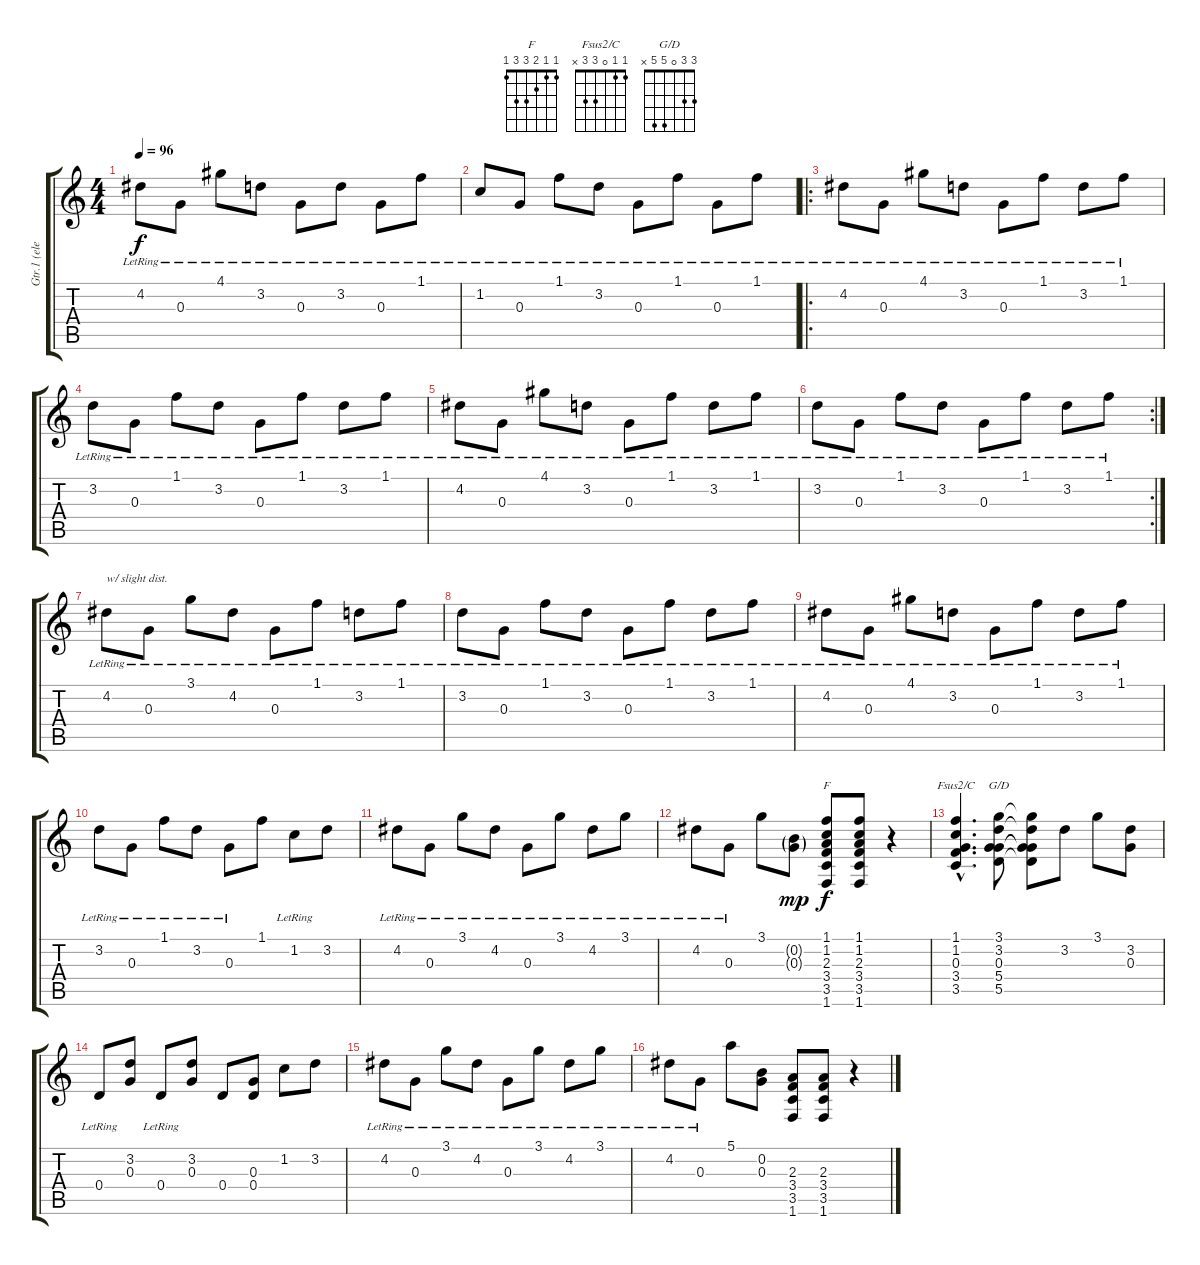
\track ("Gtr.1 (elec.)" "Gtr.1 (ele") {instrument electricguitarclean}
\staff {score tabs}
\tuning (E4 B3 G3 D3 A2 E2) {hide}
\chord ("F" 1 1 2 3 3 1)
\chord ("Fsus2/C" 1 1 0 3 3 x)
\chord ("G/D" 3 3 0 5 5 x)
\ts (4 4)
\tempo 96
\clef g2
\ks c
4.2{lr}.8{dy f} 0.3{lr}.8 4.1{lr}.8 3.2{lr}.8 0.3{lr}.8 3.2{lr}.8 0.3{lr}.8 1.1{lr}.8 |
1.2{lr}.8 0.3{lr}.8 1.1{lr}.8 3.2{lr}.8 0.3{lr}.8 1.1{lr}.8 0.3{lr}.8 1.1{lr}.8 |
\ro
4.2{lr}.8 0.3{lr}.8 4.1{lr}.8 3.2{lr}.8 0.3{lr}.8 1.1{lr}.8 3.2{lr}.8 1.1{lr}.8 |
3.2{lr}.8 0.3{lr}.8 1.1{lr}.8 3.2{lr}.8 0.3{lr}.8 1.1{lr}.8 3.2{lr}.8 1.1{lr}.8 |
4.2{lr}.8 0.3{lr}.8 4.1{lr}.8 3.2{lr}.8 0.3{lr}.8 1.1{lr}.8 3.2{lr}.8 1.1{lr}.8 |
\rc 2
3.2{lr}.8 0.3{lr}.8 1.1{lr}.8 3.2{lr}.8 0.3{lr}.8 1.1{lr}.8 3.2{lr}.8 1.1{lr}.8 |
4.2{lr}.8{txt "w/ slight dist." instrument overdrivenguitar} 0.3{lr}.8 3.1{lr}.8 4.2{lr}.8 0.3{lr}.8 1.1{lr}.8 3.2{lr}.8 1.1{lr}.8 |
3.2{lr}.8 0.3{lr}.8 1.1{lr}.8 3.2{lr}.8 0.3{lr}.8 1.1{lr}.8 3.2{lr}.8 1.1{lr}.8 |
4.2{lr}.8 0.3{lr}.8 4.1{lr}.8 3.2{lr}.8 0.3{lr}.8 1.1{lr}.8 3.2{lr}.8 1.1{lr}.8 |
3.2{lr}.8 0.3{lr}.8 1.1{lr}.8 3.2{lr}.8 0.3{lr}.8 1.1.8 1.2{lr}.8 3.2.8 |
4.2{lr}.8 0.3{lr}.8 3.1{lr}.8 4.2{lr}.8 0.3{lr}.8 3.1{lr}.8 4.2{lr}.8 3.1{lr}.8 |
4.2{lr}.8 0.3{lr}.8 3.1.8 (0.2{g} 0.3{g}).8{dy mp} (1.1 1.2 2.3 3.4 3.5 1.6).8{ch "F" dy f} (1.1 1.2 2.3 3.4 3.5 1.6).8 r.4 |
(1.1{hac} 1.2{hac} 0.3{hac} 3.4{hac} 3.5{hac}).4{d ch "Fsus2/C"} (3.1 3.2 0.3 5.4 5.5).8{ch "G/D"} (3.1{t} 3.2{t} 0.3{t} 5.4{t} 5.5{t}).8 3.2.8 3.1.8 (3.2 0.3).8 |
0.4{lr}.8 (3.2 0.3).8 0.4{lr}.8 (3.2 0.3).8 0.4.8 (0.3 0.4).8 1.2.8 3.2.8 |
4.2{lr}.8 0.3{lr}.8 3.1{lr}.8 4.2{lr}.8 0.3{lr}.8 3.1{lr}.8 4.2{lr}.8 3.1{lr}.8 |
4.2{lr}.8 0.3{lr}.8 5.1.8 (0.2 0.3).8 (2.3 3.4 3.5 1.6).8 (2.3 3.4 3.5 1.6).8 r.4
